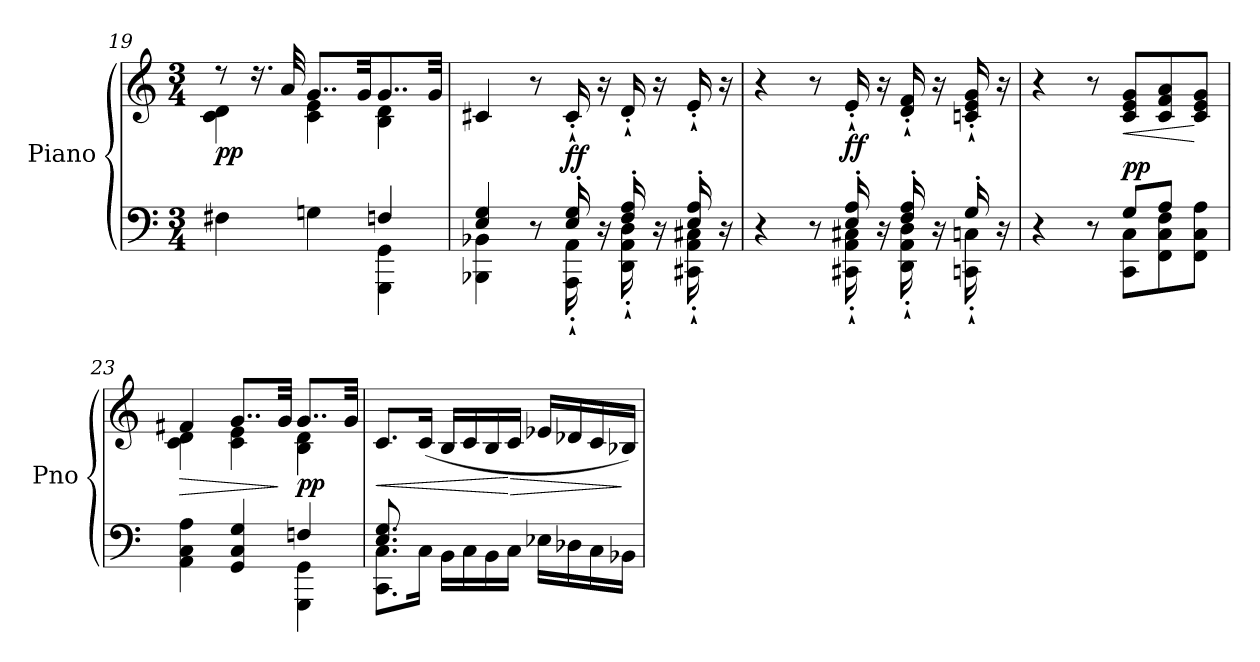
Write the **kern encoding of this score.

**kern	**kern	**dynam
*part1	*part1	*part1
*staff2	*staff1	*staff1/2
*I"Piano	*	*
*I'Pno	*	*
*clefF4	*clefG2	*
*k[]	*k[]	*
*C:	*C:	*
*M3/4	*M3/4	*
=19	=19	=19
*^	*^	*
!	!	!	!	!LO:DY:b
4F#X\	2ryy	8rdd	4c\ 4d\	pp
.	.	16.rdd	.	.
.	.	32a/	.	.
4Gn\	.	8..g/L	4c\ 4e\	.
.	.	32g/KK	.	.
4Fn/	4GGG\ 4GG\	8..g/	4B\ 4d\	.
.	.	32g/Jkk	.	.
*	*	*v	*v	*
=20	=20	=20	=20
4E/ 4G/	4BBB-X\ 4BB-X\	4c#X/	.
8ryy	8r	8r	.
!	!	!	!LO:DY:b
16E/' 16G/'	16AAA\`' 16AA\`'	16c#`'/	ff
16ryy	16r	16r	.
16F/' 16A/'	16DD\`' 16AA\`' 16D\`'	16d`'/	.
16ryy	16r	16r	.
16E/' 16A/'	16CC#X\`' 16AA\`' 16C#X\`'	16e`'/	.
16ryy	16r	16r	.
!!LO:LB:g=z
=21	=21	=21	=21
4.ryy	4r	4r	.
.	8r	8r	.
!	!	!	!LO:DY:b
16E/' 16A/'	16CC#X\`' 16AA\`' 16C#X\`'	16e`'/	ff
16ryy	16r	16r	.
16F/' 16A/'	16DD\`' 16AA\`' 16D\`'	16d/`' 16f/`'	.
16ryy	16r	16r	.
16G'/	16CCn\`' 16Cn\`'	16cn/`' 16e/`' 16g/`'	.
16ryy	16r	16r	.
=22	=22	=22	=22
4.ryy	4r	4r	.
.	8r	8r	.
!	!	!	!LO:HP:b
!	!	!	!LO:DY:n=1:a=2
8G/L	8CC\ 8C\L	8c/ 8e/ 8g/L	< pp
8A/J	8FF\ 8C\ 8F\	8c/ 8f/ 8a/	.
8ryy	8FF\ 8C\ 8A\J	8c/ 8e/ 8g/J	[
=23	=23	=23	=23
!	!	!	!LO:HP:b
*	*	*^	*
4AA\ 4C\ 4A\	2ryy	4f#X/	4c\ 4d\	>
4GG/ 4C/ 4G/	.	8..g/L	4c\ 4e\	.
.	.	32g/Jkk	.	]
!	!	!	!	!LO:DY:b
4Fn/	4GGG\ 4GG\	8..g/L	4B\ 4d\	pp
.	.	32g/Jkk	.	.
*	*	*v	*v	*
=24	=24	=24	=24
!	!	!	!LO:HP:b
8.E/ 8.G/	8.CC\ 8.C\L	8.c/L	<
2ryy	16C\Jk	(16c/Jk	.
.	16BB\LL	16B/LL	.
.	16C\	16c/	.
.	16BB\	16B/	.
!	!	!	!LO:HP:n=1:b
.	16C\JJ	16c/JJ	[ >
.	16E-X\LL	16e-X/LL	.
.	16D-X\	16d-X/	.
.	16C\	16c/	.
16ryy	16BB-X\JJ	16B-X/JJ)	]
*v	*v	*	*
=	=	=
*-	*-	*-
